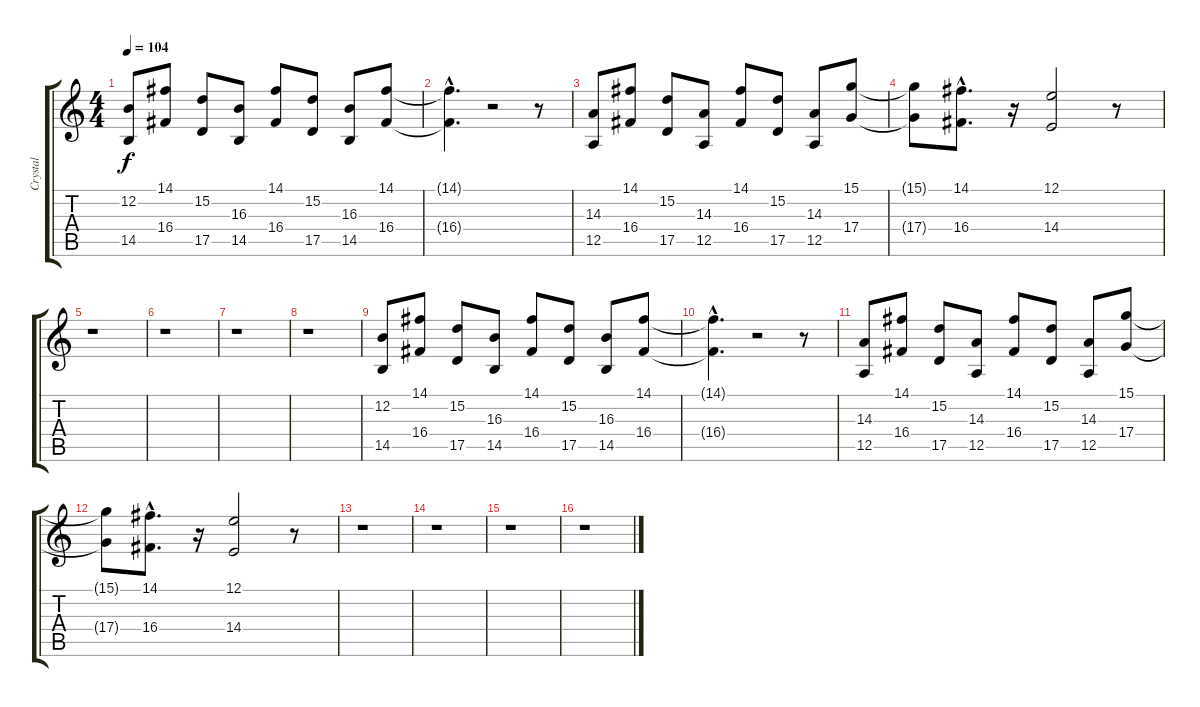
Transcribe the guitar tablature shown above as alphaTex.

\track ("Crystal" "Crystal") {instrument pad1newage}
\staff {score tabs}
\tuning (E4 B3 G3 D3 A2 E2) {hide}
\ts (4 4)
\tempo 104
\clef g2
\ks c
(12.2 14.5).8{dy f} (14.1 16.4).8 (15.2 17.5).8 (16.3 14.5).8 (14.1 16.4).8 (15.2 17.5).8 (16.3 14.5).8 (14.1 16.4).8 |
(14.1{hac t} 16.4{hac t}).4{d} r.2 r.8 |
(14.3 12.5).8 (14.1 16.4).8 (15.2 17.5).8 (14.3 12.5).8 (14.1 16.4).8 (15.2 17.5).8 (14.3 12.5).8 (15.1 17.4).8 |
(15.1{t} 17.4{t}).8 (14.1{hac} 16.4{hac}).8{d} r.16 (12.1 14.4).2 r.8 |
r.1 |
r.1 |
r.1 |
r.1 |
(12.2 14.5).8 (14.1 16.4).8 (15.2 17.5).8 (16.3 14.5).8 (14.1 16.4).8 (15.2 17.5).8 (16.3 14.5).8 (14.1 16.4).8 |
(14.1{hac t} 16.4{hac t}).4{d} r.2 r.8 |
(14.3 12.5).8 (14.1 16.4).8 (15.2 17.5).8 (14.3 12.5).8 (14.1 16.4).8 (15.2 17.5).8 (14.3 12.5).8 (15.1 17.4).8 |
(15.1{t} 17.4{t}).8 (14.1{hac} 16.4{hac}).8{d} r.16 (12.1 14.4).2 r.8 |
r.1 |
r.1 |
r.1 |
r.1
